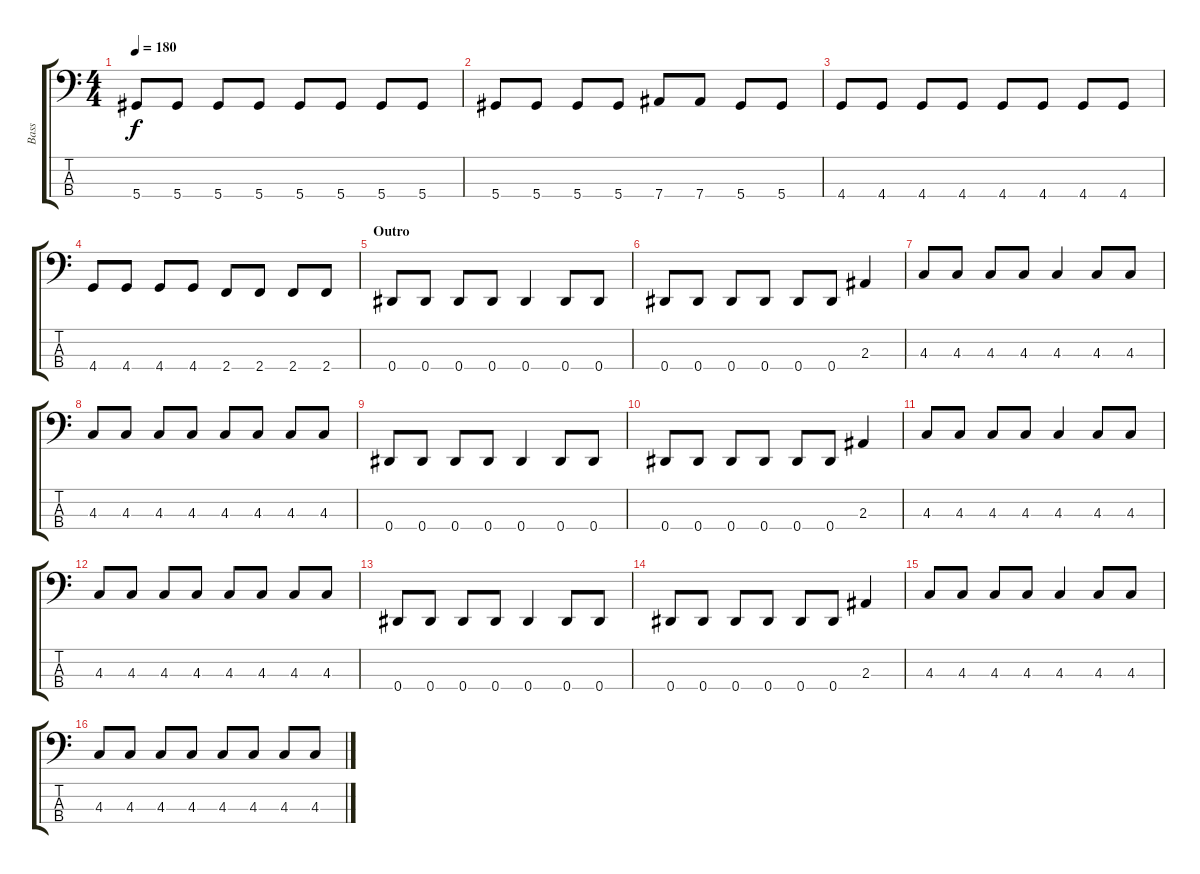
\track ("Bass" "Bass") {instrument electricbasspick}
\staff {score tabs}
\tuning (Gb2 Db2 Ab1 Eb1) {hide}
\ts (4 4)
\tempo 180
\clef f4
\ks c
5.4.8{dy f} 5.4.8 5.4.8 5.4.8 5.4.8 5.4.8 5.4.8 5.4.8 |
5.4.8 5.4.8 5.4.8 5.4.8 7.4.8 7.4.8 5.4.8 5.4.8 |
4.4.8 4.4.8 4.4.8 4.4.8 4.4.8 4.4.8 4.4.8 4.4.8 |
4.4.8 4.4.8 4.4.8 4.4.8 2.4.8 2.4.8 2.4.8 2.4.8 |
\section ("" "Outro")
0.4.8 0.4.8 0.4.8 0.4.8 0.4.4 0.4.8 0.4.8 |
0.4.8 0.4.8 0.4.8 0.4.8 0.4.8 0.4.8 2.3.4 |
4.3.8 4.3.8 4.3.8 4.3.8 4.3.4 4.3.8 4.3.8 |
4.3.8 4.3.8 4.3.8 4.3.8 4.3.8 4.3.8 4.3.8 4.3.8 |
0.4.8 0.4.8 0.4.8 0.4.8 0.4.4 0.4.8 0.4.8 |
0.4.8 0.4.8 0.4.8 0.4.8 0.4.8 0.4.8 2.3.4 |
4.3.8 4.3.8 4.3.8 4.3.8 4.3.4 4.3.8 4.3.8 |
4.3.8 4.3.8 4.3.8 4.3.8 4.3.8 4.3.8 4.3.8 4.3.8 |
0.4.8 0.4.8 0.4.8 0.4.8 0.4.4 0.4.8 0.4.8 |
0.4.8 0.4.8 0.4.8 0.4.8 0.4.8 0.4.8 2.3.4 |
4.3.8 4.3.8 4.3.8 4.3.8 4.3.4 4.3.8 4.3.8 |
4.3.8 4.3.8 4.3.8 4.3.8 4.3.8 4.3.8 4.3.8 4.3.8
